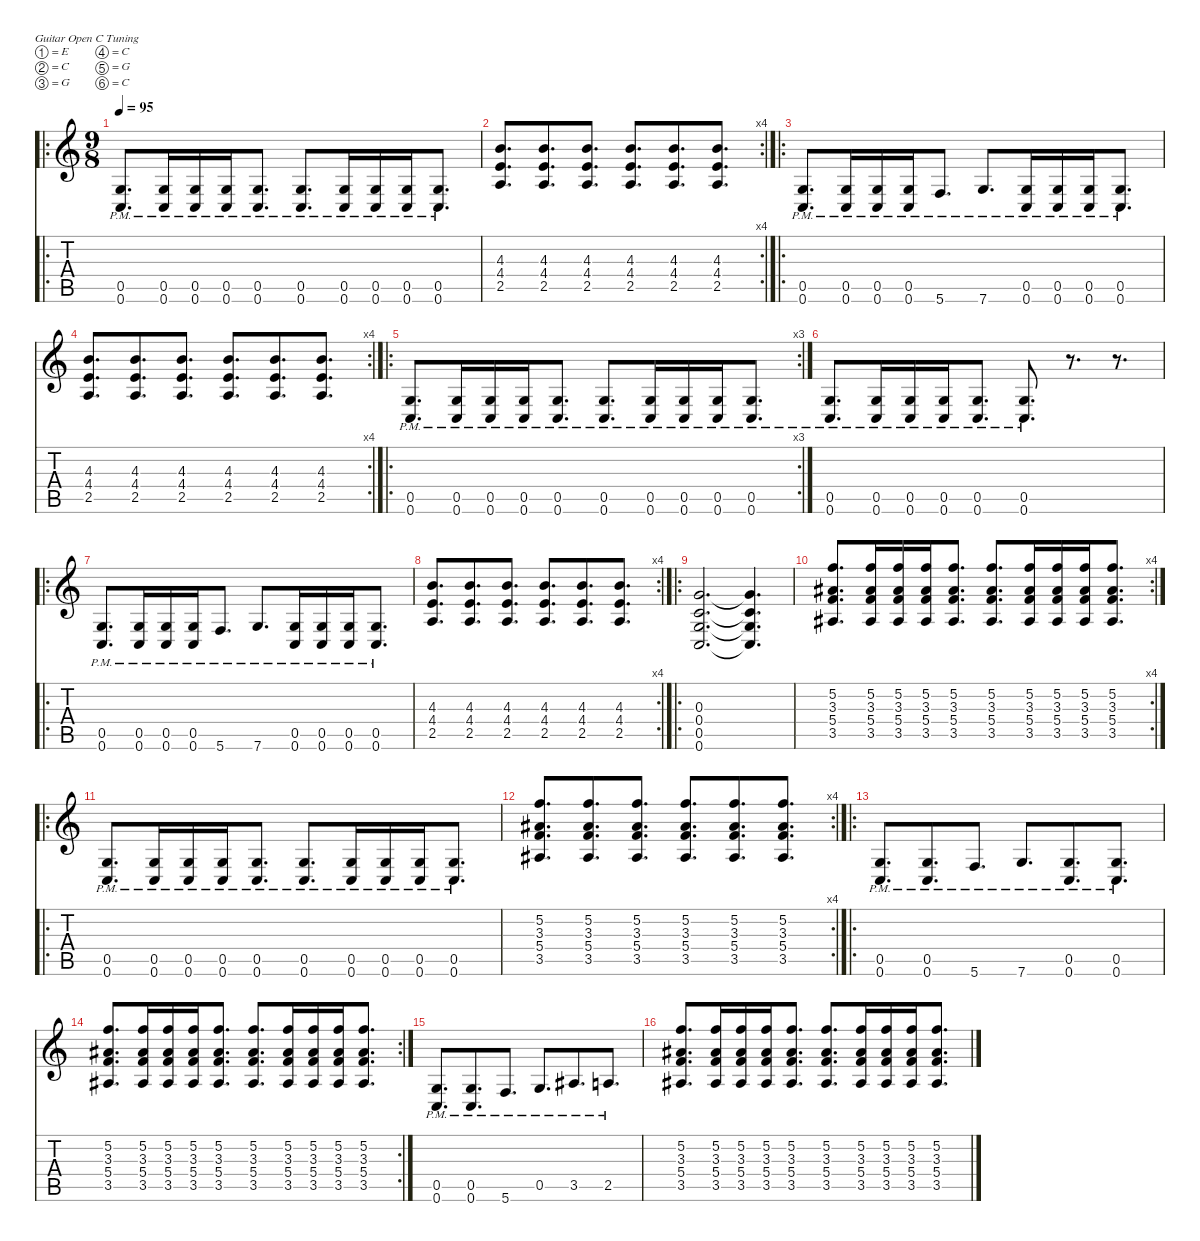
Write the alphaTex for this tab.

\defaultSystemsLayout 4
\hideDynamics
\bracketExtendMode nobrackets
\singleTrackTrackNamePolicy hidden
\multiTrackTrackNamePolicy hidden
\firstSystemTrackNameMode fullname
\otherSystemsTrackNameOrientation horizontal
\track ("Guitar 1" "dist.guit.") {instrument distortionguitar}
\staff {score tabs}
\tuning (E4 C4 G3 C3 G2 C2)
\ro
\ts (9 8)
\beaming (8 3 3 3)
\tempo 95
\clef g2
\ks c
(0.5{pm} 0.6{pm}).8{d dy f instrument distortionguitar beam Up} (0.5{pm} 0.6{pm}).16{beam Up} (0.5{pm} 0.6{pm}).16{beam Up} (0.5{pm} 0.6{pm}).16{beam Up beam merge} (0.5{pm} 0.6{pm}).8{d beam Up beam split} (0.5{pm} 0.6{pm}).8{d beam Up beam merge} (0.5{pm} 0.6{pm}).16{beam Up} (0.5{pm} 0.6{pm}).16{beam Up} (0.5{pm} 0.6{pm}).16{beam Up} (0.5{pm} 0.6{pm}).8{d beam Up} |
\rc 4
(4.3 4.4 2.5).8{d beam Up} (4.3 4.4 2.5).8{d beam Up beam merge} (4.3 4.4 2.5).8{d beam Up beam split} (4.3 4.4 2.5).8{d beam Up beam merge} (4.3 4.4 2.5).8{d beam Up} (4.3 4.4 2.5).8{d beam Up} |
\ro
(0.5{pm} 0.6{pm}).8{d beam Up} (0.5{pm} 0.6{pm}).16{beam Up} (0.5{pm} 0.6{pm}).16{beam Up} (0.5{pm} 0.6{pm}).16{beam Up beam merge} 5.6{pm}.8{d beam Up beam split} 7.6{pm}.8{d beam Up beam merge} (0.5{pm} 0.6{pm}).16{beam Up} (0.5{pm} 0.6{pm}).16{beam Up} (0.5{pm} 0.6{pm}).16{beam Up} (0.5{pm} 0.6{pm}).8{d beam Up} |
\rc 4
(4.3 4.4 2.5).8{d beam Up} (4.3 4.4 2.5).8{d beam Up beam merge} (4.3 4.4 2.5).8{d beam Up beam split} (4.3 4.4 2.5).8{d beam Up beam merge} (4.3 4.4 2.5).8{d beam Up} (4.3 4.4 2.5).8{d beam Up} |
\ro
\rc 3
(0.5{pm} 0.6{pm}).8{d beam Up} (0.5{pm} 0.6{pm}).16{beam Up} (0.5{pm} 0.6{pm}).16{beam Up} (0.5{pm} 0.6{pm}).16{beam Up beam merge} (0.5{pm} 0.6{pm}).8{d beam Up beam split} (0.5{pm} 0.6{pm}).8{d beam Up beam merge} (0.5{pm} 0.6{pm}).16{beam Up} (0.5{pm} 0.6{pm}).16{beam Up} (0.5{pm} 0.6{pm}).16{beam Up} (0.5{pm} 0.6{pm}).8{d beam Up} |
(0.5{pm} 0.6{pm}).8{d beam Up} (0.5{pm} 0.6{pm}).16{beam Up} (0.5{pm} 0.6{pm}).16{beam Up} (0.5{pm} 0.6{pm}).16{beam Up beam merge} (0.5{pm} 0.6{pm}).8{d beam Up beam split} (0.5{pm} 0.6{pm}).8{d beam Up} r.8{d beam Up} r.8{d beam Up} |
\ro
(0.5{pm} 0.6{pm}).8{d beam Up} (0.5{pm} 0.6{pm}).16{beam Up} (0.5{pm} 0.6{pm}).16{beam Up} (0.5{pm} 0.6{pm}).16{beam Up beam merge} 5.6{pm}.8{d beam Up beam split} 7.6{pm}.8{d beam Up beam merge} (0.5{pm} 0.6{pm}).16{beam Up} (0.5{pm} 0.6{pm}).16{beam Up} (0.5{pm} 0.6{pm}).16{beam Up} (0.5{pm} 0.6{pm}).8{d beam Up} |
\rc 4
(4.3 4.4 2.5).8{d beam Up} (4.3 4.4 2.5).8{d beam Up beam merge} (4.3 4.4 2.5).8{d beam Up beam split} (4.3 4.4 2.5).8{d beam Up beam merge} (4.3 4.4 2.5).8{d beam Up} (4.3 4.4 2.5).8{d beam Up} |
\ro
(0.3 0.4 0.5 0.6).2{d beam Up} (0.3{t} 0.4{t} 0.5{t} 0.6{t}).4{d beam Up} |
\rc 4
(5.2 3.3{acc #} 5.4 3.5{acc #}).8{d beam Up} (5.2 3.3{acc #} 5.4 3.5{acc #}).16{beam Up} (5.2 3.3{acc #} 5.4 3.5{acc #}).16{beam Up} (5.2 3.3{acc #} 5.4 3.5{acc #}).16{beam Up beam merge} (5.2 3.3{acc #} 5.4 3.5{acc #}).8{d beam Up beam split} (5.2 3.3{acc #} 5.4 3.5{acc #}).8{d beam Up beam merge} (5.2 3.3{acc #} 5.4 3.5{acc #}).16{beam Up} (5.2 3.3{acc #} 5.4 3.5{acc #}).16{beam Up} (5.2 3.3{acc #} 5.4 3.5{acc #}).16{beam Up} (5.2 3.3{acc #} 5.4 3.5{acc #}).8{d beam Up} |
\ro
(0.5{pm} 0.6{pm}).8{d beam Up} (0.5{pm} 0.6{pm}).16{beam Up} (0.5{pm} 0.6{pm}).16{beam Up} (0.5{pm} 0.6{pm}).16{beam Up beam merge} (0.5{pm} 0.6{pm}).8{d beam Up beam split} (0.5{pm} 0.6{pm}).8{d beam Up beam merge} (0.5{pm} 0.6{pm}).16{beam Up} (0.5{pm} 0.6{pm}).16{beam Up} (0.5{pm} 0.6{pm}).16{beam Up} (0.5{pm} 0.6{pm}).8{d beam Up} |
\rc 4
(5.2 3.3{acc #} 5.4 3.5{acc #}).8{d beam Up} (5.2 3.3{acc #} 5.4 3.5{acc #}).8{d beam Up beam merge} (5.2 3.3{acc #} 5.4 3.5{acc #}).8{d beam Up beam split} (5.2 3.3{acc #} 5.4 3.5{acc #}).8{d beam Up beam merge} (5.2 3.3{acc #} 5.4 3.5{acc #}).8{d beam Up} (5.2 3.3{acc #} 5.4 3.5{acc #}).8{d beam Up} |
\ro
(0.5{pm} 0.6{pm}).8{d beam Up} (0.5{pm} 0.6{pm}).8{d beam Up beam merge} 5.6{pm}.8{d beam Up beam split} 7.6{pm}.8{d beam Up beam merge} (0.5{pm} 0.6{pm}).8{d beam Up} (0.5{pm} 0.6{pm}).8{d beam Up} |
\rc 2
(5.2 3.3{acc #} 5.4 3.5{acc #}).8{d beam Up} (5.2 3.3{acc #} 5.4 3.5{acc #}).16{beam Up} (5.2 3.3{acc #} 5.4 3.5{acc #}).16{beam Up} (5.2 3.3{acc #} 5.4 3.5{acc #}).16{beam Up beam merge} (5.2 3.3{acc #} 5.4 3.5{acc #}).8{d beam Up beam split} (5.2 3.3{acc #} 5.4 3.5{acc #}).8{d beam Up beam merge} (5.2 3.3{acc #} 5.4 3.5{acc #}).16{beam Up} (5.2 3.3{acc #} 5.4 3.5{acc #}).16{beam Up} (5.2 3.3{acc #} 5.4 3.5{acc #}).16{beam Up} (5.2 3.3{acc #} 5.4 3.5{acc #}).8{d beam Up} |
(0.5{pm} 0.6{pm}).8{d beam Up} (0.5{pm} 0.6{pm}).8{d beam Up beam merge} 5.6{pm}.8{d beam Up beam split} 0.5{pm}.8{d beam Up beam merge} 3.5{pm acc #}.8{d beam Up} 2.5{pm}.8{d beam Up} |
(5.2 3.3{acc #} 5.4 3.5{acc #}).8{d beam Up} (5.2 3.3{acc #} 5.4 3.5{acc #}).16{beam Up} (5.2 3.3{acc #} 5.4 3.5{acc #}).16{beam Up} (5.2 3.3{acc #} 5.4 3.5{acc #}).16{beam Up beam merge} (5.2 3.3{acc #} 5.4 3.5{acc #}).8{d beam Up beam split} (5.2 3.3{acc #} 5.4 3.5{acc #}).8{d beam Up beam merge} (5.2 3.3{acc #} 5.4 3.5{acc #}).16{beam Up} (5.2 3.3{acc #} 5.4 3.5{acc #}).16{beam Up} (5.2 3.3{acc #} 5.4 3.5{acc #}).16{beam Up} (5.2 3.3{acc #} 5.4 3.5{acc #}).8{d beam Up}
